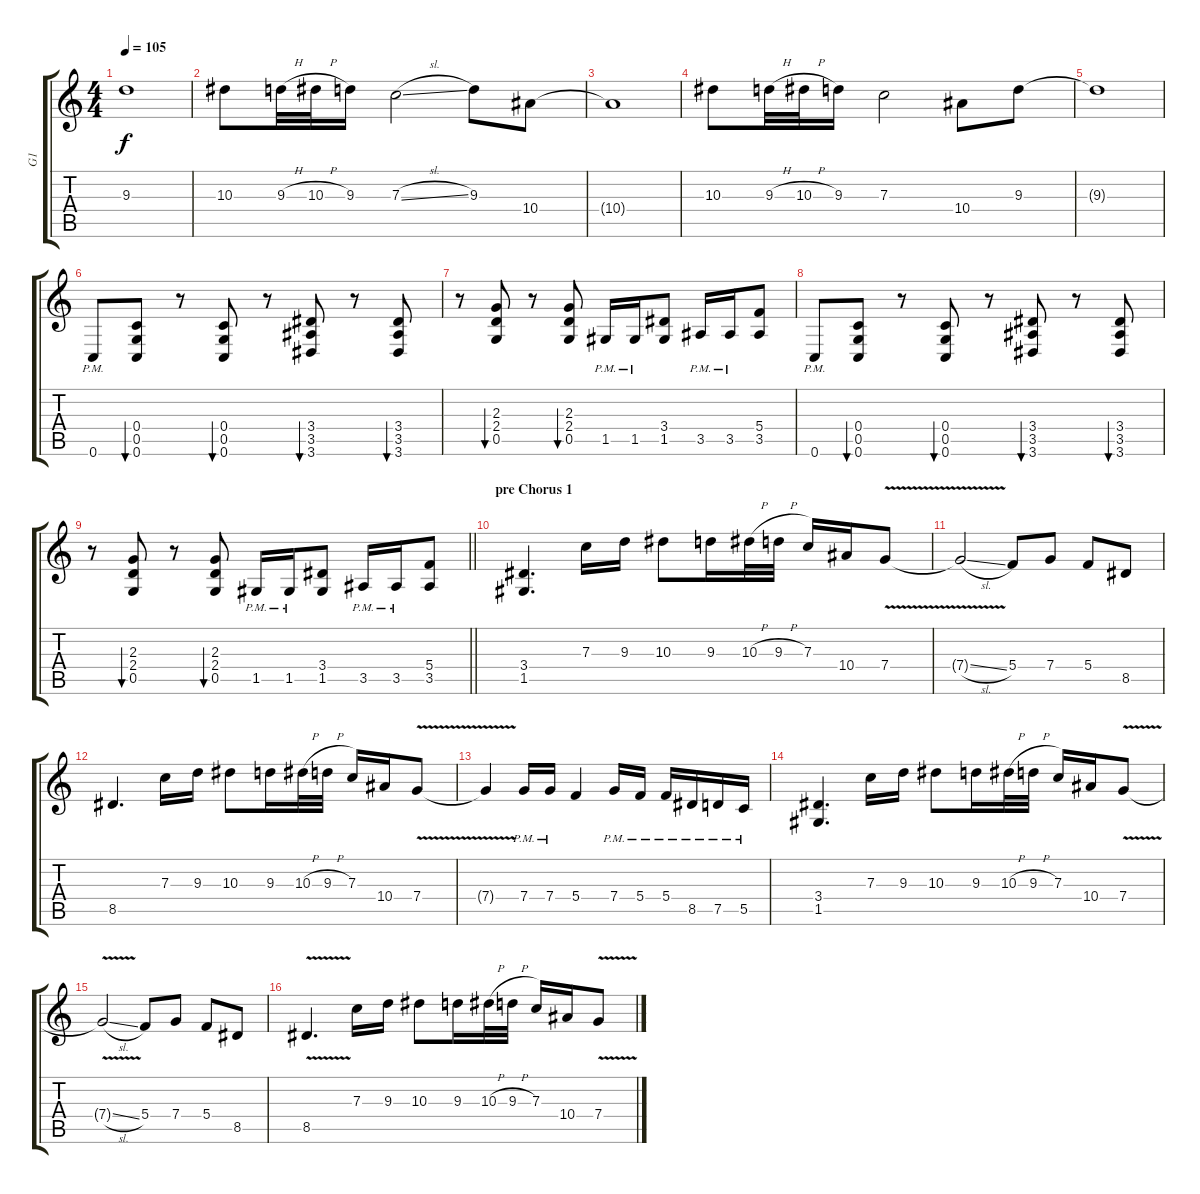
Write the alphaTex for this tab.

\track ("G1" "G1") {instrument distortionguitar}
\staff {score tabs}
\tuning (D4 A3 F3 C3 G2 C2) {hide}
\ts (4 4)
\tempo 105
\clef g2
\ks c
9.3{t}.1{dy f} |
10.3.8 9.3{h}.32 10.3{h}.32 9.3.16 7.3{sl}.2 9.3.8 10.4.8 |
10.4{t}.1 |
10.3.8 9.3{h}.32 10.3{h}.32 9.3.16 7.3.2 10.4.8 9.3.8 |
9.3{t}.1 |
0.6{pm}.8 (0.4 0.5 0.6).8{bu 120} r.8 (0.4 0.5 0.6).8{bu 120} r.8 (3.4 3.5 3.6).8{bu 120} r.8 (3.4 3.5 3.6).8{bu 120} |
r.8 (2.3 2.4 0.5).8{bu 120} r.8 (2.3 2.4 0.5).8{bu 120} 1.5{pm}.16 1.5{pm}.16 (3.4 1.5).8 3.5{pm}.16 3.5{pm}.16 (5.4 3.5).8 |
0.6{pm}.8 (0.4 0.5 0.6).8{bu 120} r.8 (0.4 0.5 0.6).8{bu 120} r.8 (3.4 3.5 3.6).8{bu 120} r.8 (3.4 3.5 3.6).8{bu 120} |
\barLineRight lightlight
r.8 (2.3 2.4 0.5).8{bu 120} r.8 (2.3 2.4 0.5).8{bu 120} 1.5{pm}.16 1.5{pm}.16 (3.4 1.5).8 3.5{pm}.16 3.5{pm}.16 (5.4 3.5).8 |
\section ("" "pre Chorus 1")
(3.4 1.5).4{d} 7.3.16 9.3.16 10.3.8 9.3.16 10.3{h}.32 9.3{h}.32 7.3.16 10.4.16 7.4{v}.8 |
7.4{v sl t}.2 5.4.8 7.4.8 5.4.8 8.5.8 |
8.5.4{d} 7.3.16 9.3.16 10.3.8 9.3.16 10.3{h}.32 9.3{h}.32 7.3.16 10.4.16 7.4{v}.8 |
7.4{t}.4 7.4{pm}.16 7.4{pm}.16 5.4.4 7.4{pm}.16 5.4{pm}.16 5.4{pm}.16 8.5{pm}.16 7.5{pm}.16 5.5{pm}.16 |
(3.4 1.5).4{d} 7.3.16 9.3.16 10.3.8 9.3.16 10.3{h}.32 9.3{h}.32 7.3.16 10.4.16 7.4{v}.8 |
7.4{v sl t}.2 5.4.8 7.4.8 5.4.8 8.5.8 |
8.5{v}.4{d} 7.3.16 9.3.16 10.3.8 9.3.16 10.3{h}.32 9.3{h}.32 7.3.16 10.4.16 7.4{v}.8
